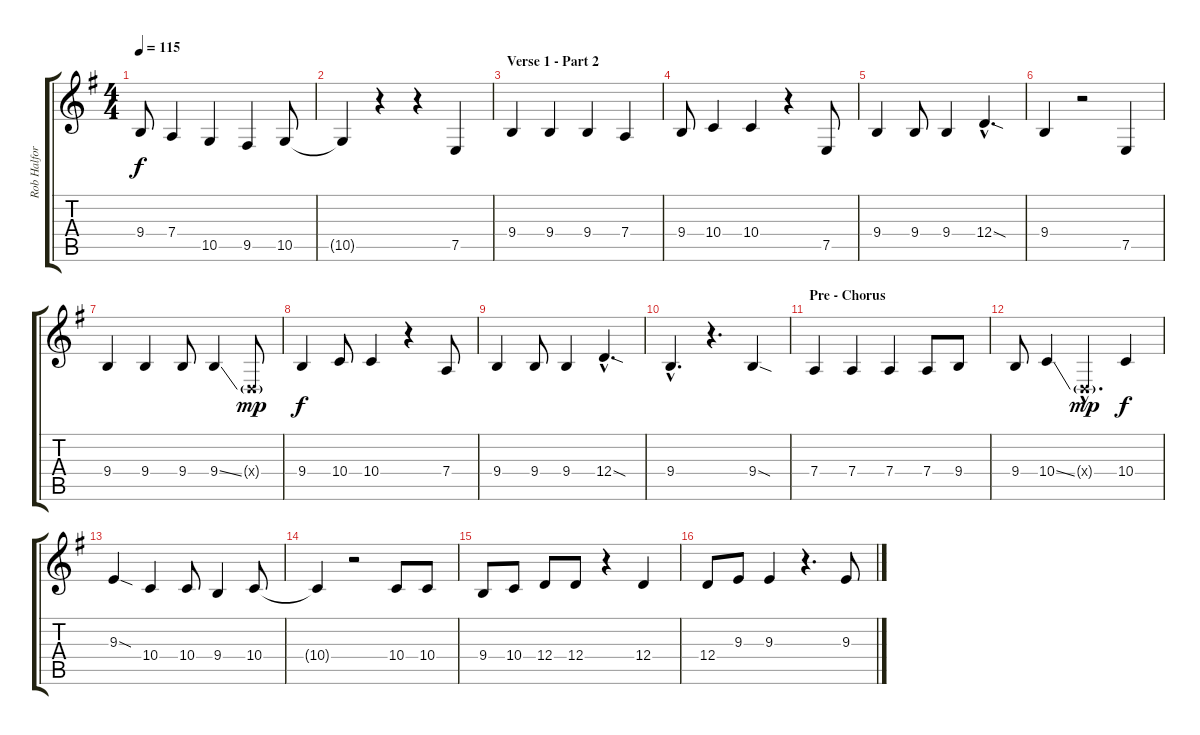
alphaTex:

\track ("Rob Halford" "Rob Halfor") {instrument pad1newage}
\staff {score tabs}
\tuning (E4 B3 G3 D3 A2 E2) {hide}
\ts (4 4)
\tempo 115
\clef g2
\ks eminor
9.4.8{dy f} 7.4.4 10.5.4 9.5.4 10.5.8 |
10.5{t}.4 r.4 r.4 7.5.4 |
\section ("" "Verse 1 - Part 2")
9.4.4 9.4.4 9.4.4 7.4.4 |
9.4.8 10.4.4 10.4.4 r.4 7.5.8 |
9.4.4 9.4.8 9.4.4 12.4{sod hac}.4{d} |
9.4.4 r.2 7.5.4 |
9.4.4 9.4.4 9.4.8 9.4{ss}.4 0.4{g x}.8{dy mp} |
9.4.4{dy f} 10.4.8 10.4.4 r.4 7.4.8 |
9.4.4 9.4.8 9.4.4 12.4{sod hac}.4{d} |
9.4{hac}.4{d} r.4{d} 9.4{sod}.4 |
\section ("" "Pre - Chorus")
7.4.4 7.4.4 7.4.4 7.4.8 9.4.8 |
9.4.8 10.4{ss}.4 0.4{g hac x}.4{d dy mp} 10.4.4{dy f} |
9.3{sod}.4 10.4.4 10.4.8 9.4.4 10.4.8 |
10.4{t}.4 r.2 10.4.8 10.4.8 |
9.4.8 10.4.8 12.4.8 12.4.8 r.4 12.4.4 |
12.4.8 9.3.8 9.3.4 r.4{d} 9.3.8
